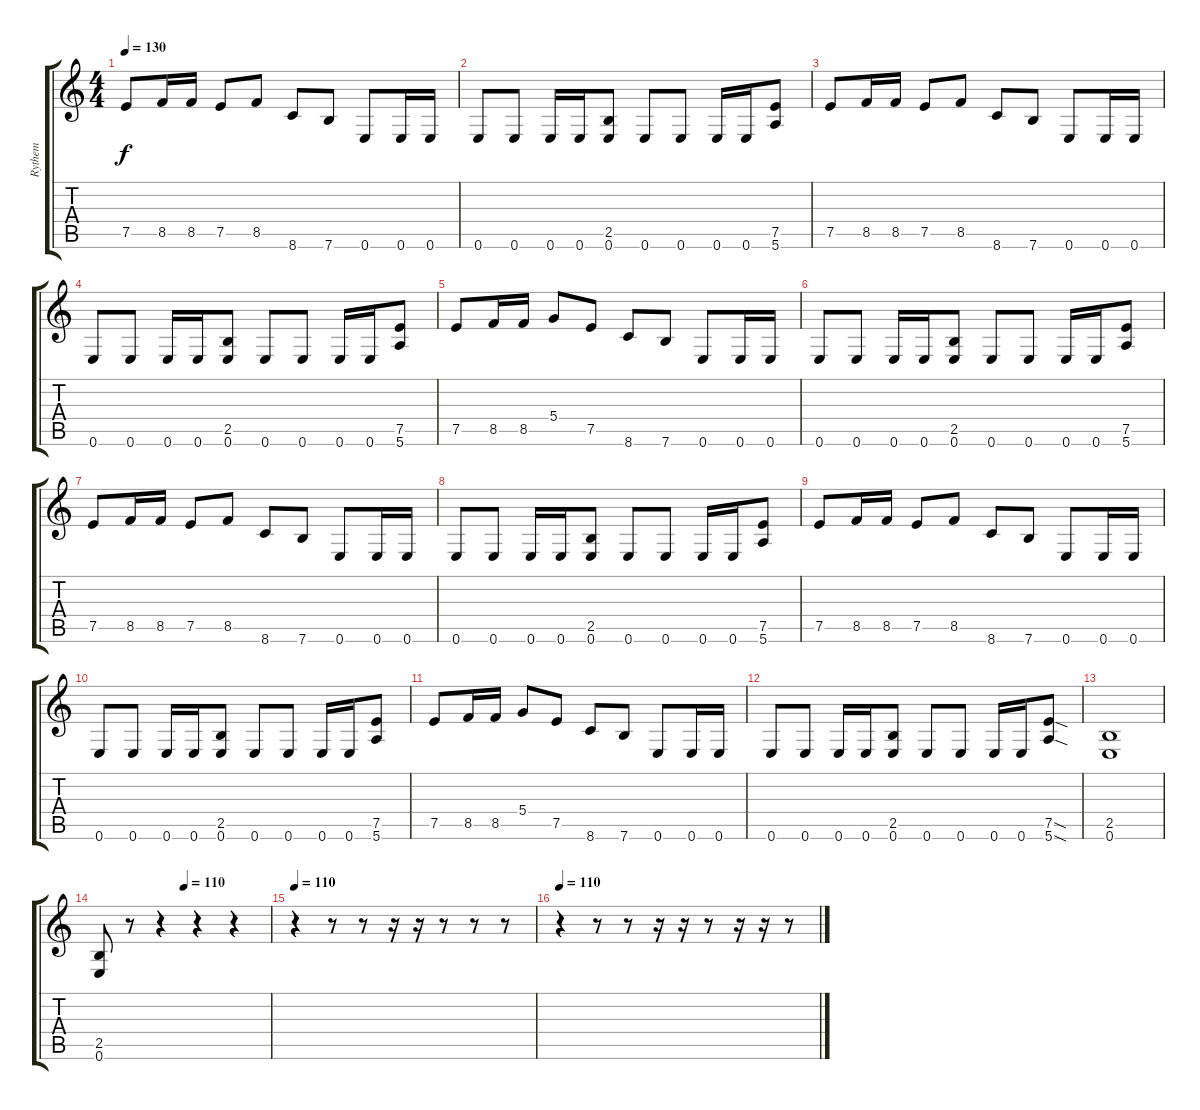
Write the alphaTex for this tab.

\track ("Rythem" "Rythem") {instrument distortionguitar}
\staff {score tabs}
\tuning (E4 B3 G3 D3 A2 E2) {hide}
\ts (4 4)
\tempo 130
\clef g2
\ks c
7.5.8{dy f} 8.5.16 8.5.16 7.5.8 8.5.8 8.6.8 7.6.8 0.6.8 0.6.16 0.6.16 |
0.6.8 0.6.8 0.6.16 0.6.16 (2.5 0.6).8 0.6.8 0.6.8 0.6.16 0.6.16 (7.5 5.6).8 |
7.5.8 8.5.16 8.5.16 7.5.8 8.5.8 8.6.8 7.6.8 0.6.8 0.6.16 0.6.16 |
0.6.8 0.6.8 0.6.16 0.6.16 (2.5 0.6).8 0.6.8 0.6.8 0.6.16 0.6.16 (7.5 5.6).8 |
7.5.8 8.5.16 8.5.16 5.4.8 7.5.8 8.6.8 7.6.8 0.6.8 0.6.16 0.6.16 |
0.6.8 0.6.8 0.6.16 0.6.16 (2.5 0.6).8 0.6.8 0.6.8 0.6.16 0.6.16 (7.5 5.6).8 |
7.5.8 8.5.16 8.5.16 7.5.8 8.5.8 8.6.8 7.6.8 0.6.8 0.6.16 0.6.16 |
0.6.8 0.6.8 0.6.16 0.6.16 (2.5 0.6).8 0.6.8 0.6.8 0.6.16 0.6.16 (7.5 5.6).8 |
7.5.8 8.5.16 8.5.16 7.5.8 8.5.8 8.6.8 7.6.8 0.6.8 0.6.16 0.6.16 |
0.6.8 0.6.8 0.6.16 0.6.16 (2.5 0.6).8 0.6.8 0.6.8 0.6.16 0.6.16 (7.5 5.6).8 |
7.5.8 8.5.16 8.5.16 5.4.8 7.5.8 8.6.8 7.6.8 0.6.8 0.6.16 0.6.16 |
0.6.8 0.6.8 0.6.16 0.6.16 (2.5 0.6).8 0.6.8 0.6.8 0.6.16 0.6.16 (7.5{sod} 5.6{sod}).8 |
(2.5 0.6).1 |
\tempo (110 0.5)
(2.5 0.6).8 r.8 r.4 r.4 r.4 |
\tempo 110
r.4 r.8 r.8 r.16 r.16 r.8 r.8 r.8 |
\tempo 110
r.4 r.8 r.8 r.16 r.16 r.8 r.16 r.16 r.8
